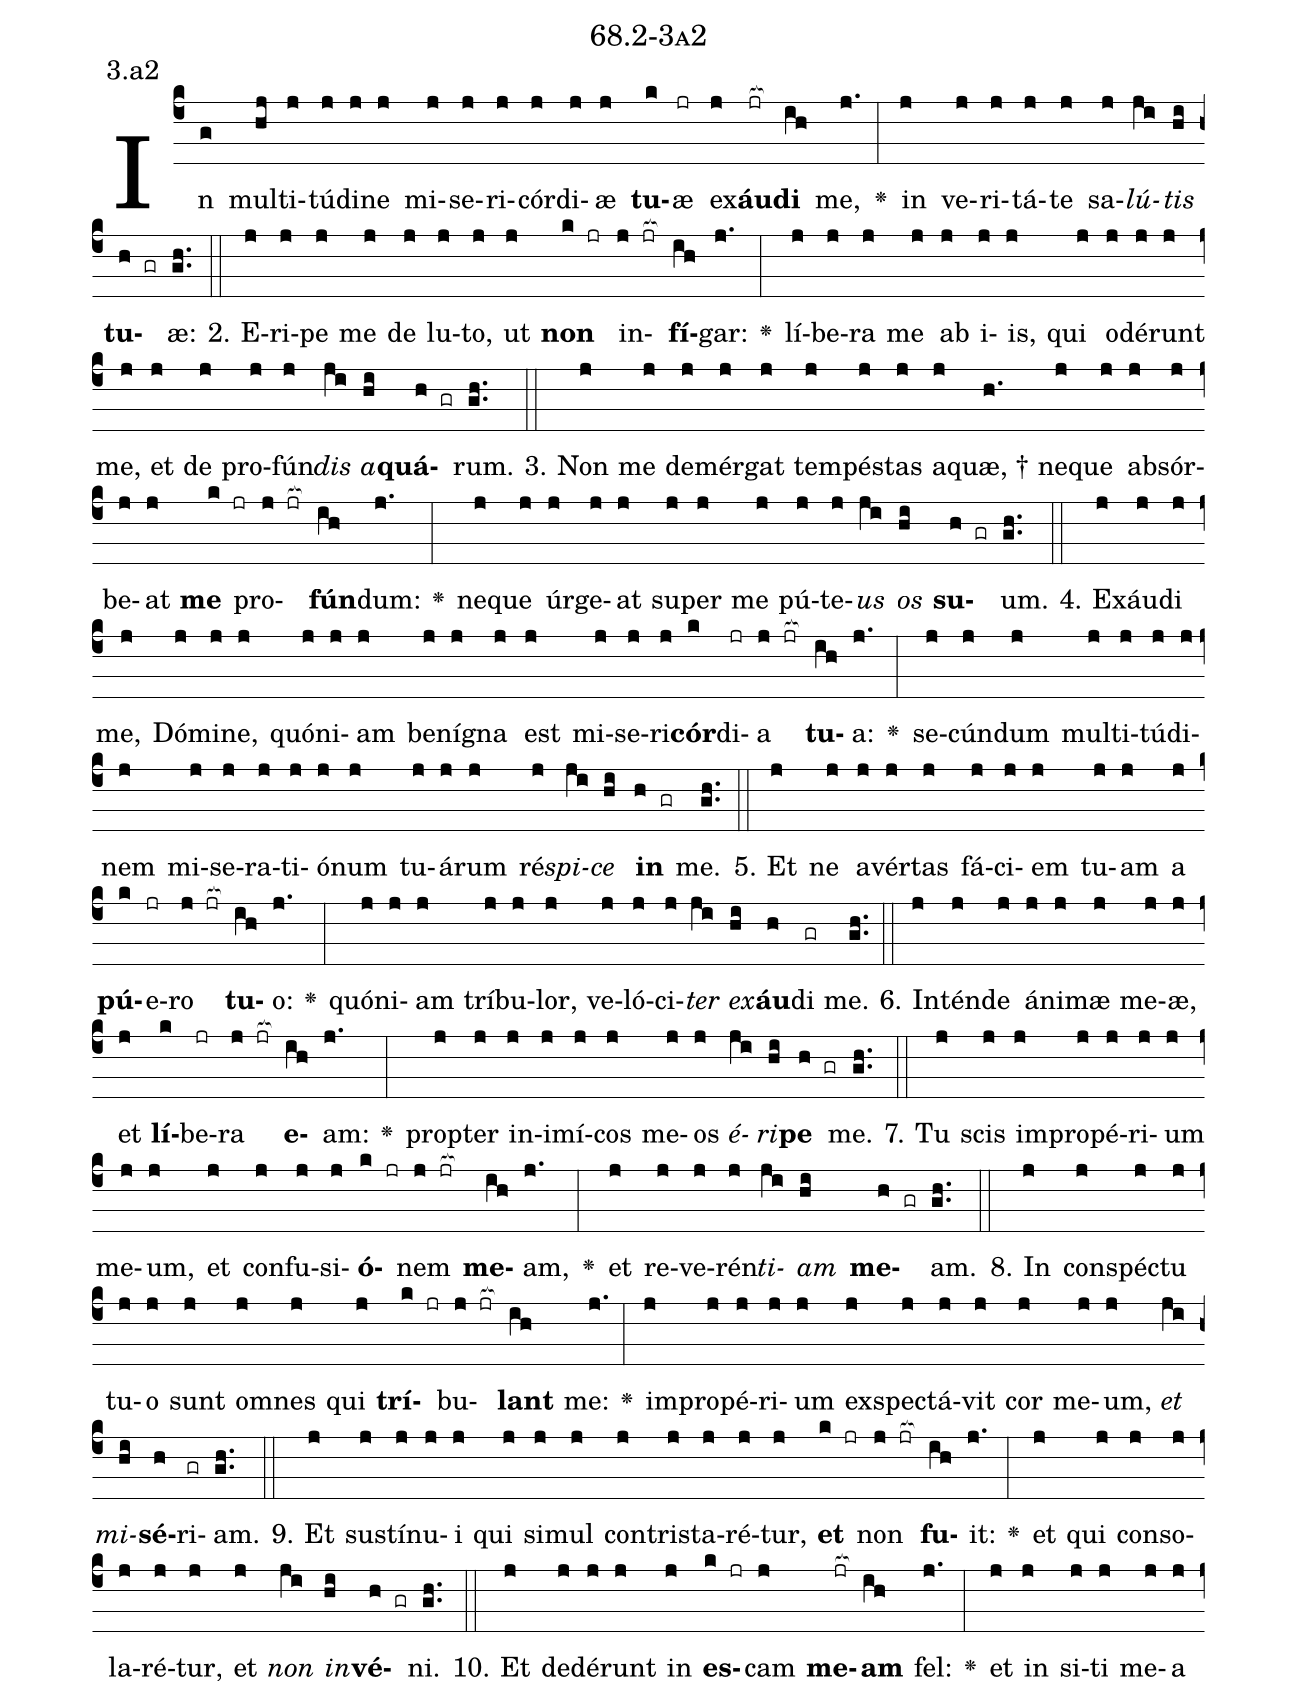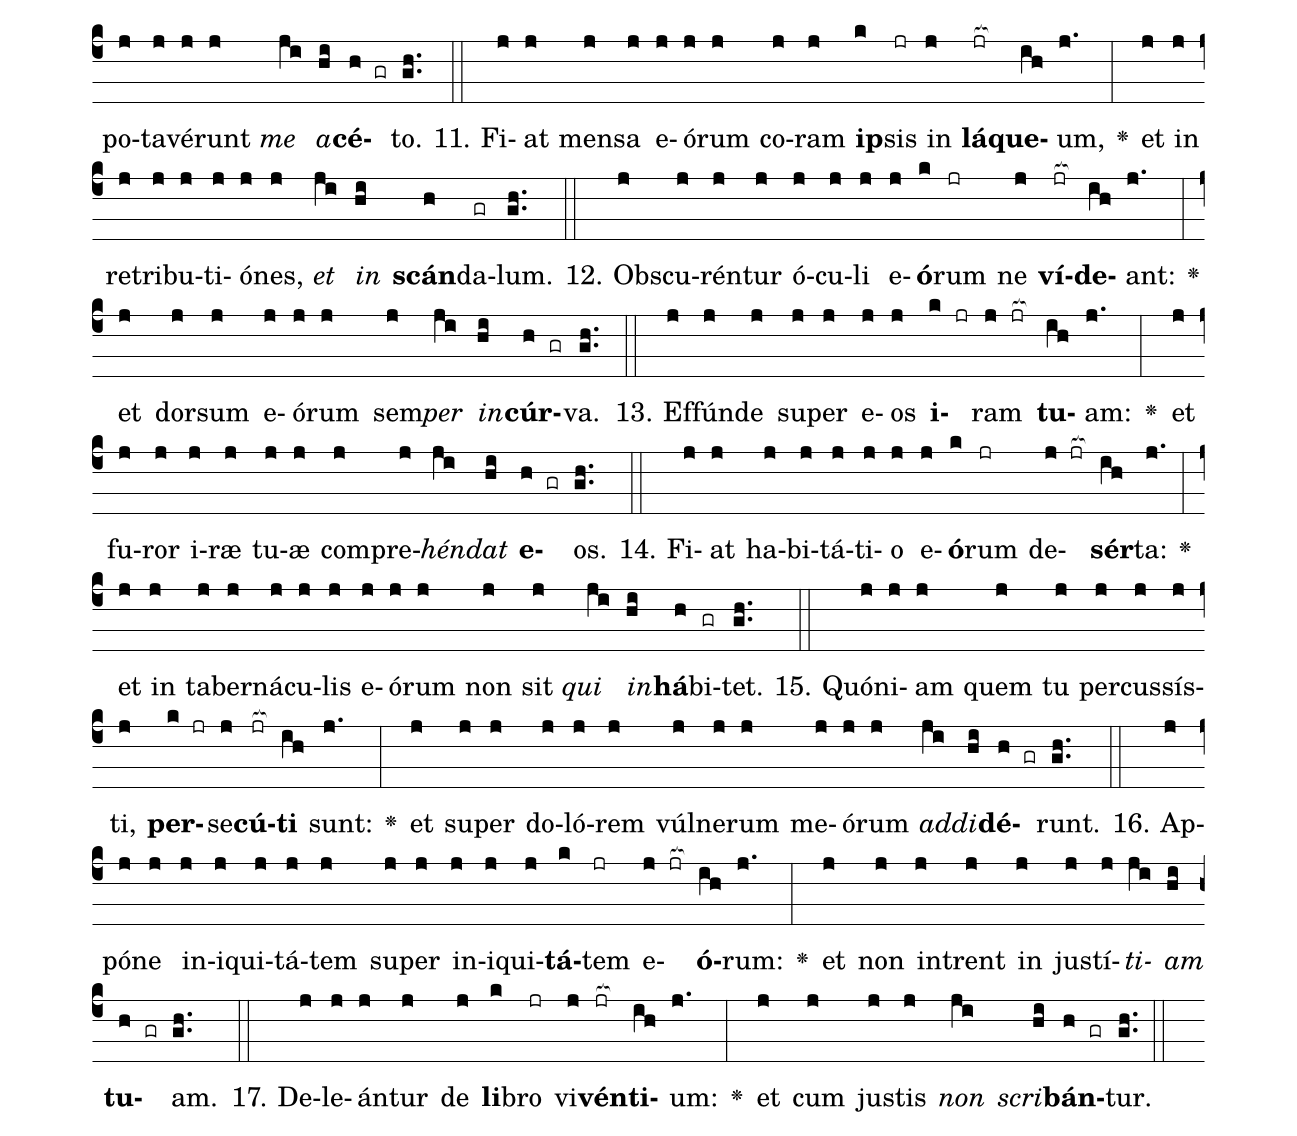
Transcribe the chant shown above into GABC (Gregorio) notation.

name: 68.2-3a2;
annotation: 3.a2;
%%
(c4)In(g) mul(hj)ti(j)tú(j)di(j)ne(j) mi(j)se(j)ri(j)cór(j)di(j)æ(j) <b>tu</b>(k)æ(jr) ex(j)<b>áu</b>(jr[ocb:1{])<b>di</b>(ih[ocb:0}]) me,(j.) <v>\greheightstar</v>(:) in(j) ve(j)ri(j)tá(j)te(j) sa(j)<i>lú</i>(ji)<i>tis</i>(hi) <b>tu</b>(h gr)æ:(gh..) (::)
2. E(j)ri(j)pe(j) me(j) de(j) lu(j)to,(j) ut(j) <b>non</b>(k jr) in(j jr[ocb:1{])<b>fí</b>(ih[ocb:0}])gar:(j.) <v>\greheightstar</v>(:) lí(j)be(j)ra(j) me(j) ab(j) i(j)is,(j) qui(j) o(j)dé(j)runt(j) me,(j) et(j) de(j) pro(j)fún(j)<i>dis</i>(ji) <i>a</i>(hi)<b>quá</b>(h gr)rum.(gh..) (::)
3. Non(j) me(j) de(j)mér(j)gat(j) tem(j)pés(j)tas(j) a(j)quæ, †(h.) ne(j)que(j) ab(j)sór(j)be(j)at(j) <b>me</b>(k jr) pro(j jr[ocb:1{])<b>fún</b>(ih[ocb:0}])dum:(j.) <v>\greheightstar</v>(:) ne(j)que(j) úr(j)ge(j)at(j) su(j)per(j) me(j) pú(j)te(j)<i>us</i>(ji) <i>os</i>(hi) <b>su</b>(h gr)um.(gh..) (::)
4. Ex(j)áu(j)di(j) me,(j) Dó(j)mi(j)ne,(j) quón(j)i(j)am(j) be(j)ní(j)gna(j) est(j) mi(j)se(j)ri(j)<b>cór</b>(k)di(jr)a(j jr[ocb:1{]) <b>tu</b>(ih[ocb:0}])a:(j.) <v>\greheightstar</v>(:) se(j)cún(j)dum(j) mul(j)ti(j)tú(j)di(j)nem(j) mi(j)se(j)ra(j)ti(j)ó(j)num(j) tu(j)á(j)rum(j) ré(j)<i>spi</i>(ji)<i>ce</i>(hi) <b>in</b>(h gr) me.(gh..) (::)
5. Et(j) ne(j) a(j)vér(j)tas(j) fá(j)ci(j)em(j) tu(j)am(j) a(j) <b>pú</b>(k)e(jr)ro(j jr[ocb:1{]) <b>tu</b>(ih[ocb:0}])o:(j.) <v>\greheightstar</v>(:) quón(j)i(j)am(j) trí(j)bu(j)lor,(j) ve(j)ló(j)ci(j)<i>ter</i>(ji) <i>ex</i>(hi)<b>áu</b>(h)di(gr) me.(gh..) (::)
6. In(j)tén(j)de(j) á(j)ni(j)mæ(j) me(j)æ,(j) et(j) <b>lí</b>(k)be(jr)ra(j jr[ocb:1{]) <b>e</b>(ih[ocb:0}])am:(j.) <v>\greheightstar</v>(:) prop(j)ter(j) in(j)i(j)mí(j)cos(j) me(j)os(j) <i>é</i>(ji)<i>ri</i>(hi)<b>pe</b>(h gr) me.(gh..) (::)
7. Tu(j) scis(j) im(j)pro(j)pé(j)ri(j)um(j) me(j)um,(j) et(j) con(j)fu(j)si(j)<b>ó</b>(k jr)nem(j jr[ocb:1{]) <b>me</b>(ih[ocb:0}])am,(j.) <v>\greheightstar</v>(:) et(j) re(j)ve(j)rén(j)<i>ti</i>(ji)<i>am</i>(hi) <b>me</b>(h gr)am.(gh..) (::)
8. In(j) con(j)spéc(j)tu(j) tu(j)o(j) sunt(j) om(j)nes(j) qui(j) <b>trí</b>(k jr)bu(j jr[ocb:1{])<b>lant</b>(ih[ocb:0}]) me:(j.) <v>\greheightstar</v>(:) im(j)pro(j)pé(j)ri(j)um(j) ex(j)spec(j)tá(j)vit(j) cor(j) me(j)um,(j) <i>et</i>(ji) <i>mi</i>(hi)<b>sé</b>(h)ri(gr)am.(gh..) (::)
9. Et(j) sus(j)tí(j)nu(j)i(j) qui(j) si(j)mul(j) con(j)tris(j)ta(j)ré(j)tur,(j) <b>et</b>(k jr) non(j jr[ocb:1{]) <b>fu</b>(ih[ocb:0}])it:(j.) <v>\greheightstar</v>(:) et(j) qui(j) con(j)so(j)la(j)ré(j)tur,(j) et(j) <i>non</i>(ji) <i>in</i>(hi)<b>vé</b>(h gr)ni.(gh..) (::)
10. Et(j) de(j)dé(j)runt(j) in(j) <b>es</b>(k jr)cam(j) <b>me</b>(jr[ocb:1{])<b>am</b>(ih[ocb:0}]) fel:(j.) <v>\greheightstar</v>(:) et(j) in(j) si(j)ti(j) me(j)a(j) po(j)ta(j)vé(j)runt(j) <i>me</i>(ji) <i>a</i>(hi)<b>cé</b>(h gr)to.(gh..) (::)
11. Fi(j)at(j) men(j)sa(j) e(j)ó(j)rum(j) co(j)ram(j) <b>ip</b>(k)sis(jr) in(j) <b>lá</b>(jr[ocb:1{])<b>que</b>(ih[ocb:0}])um,(j.) <v>\greheightstar</v>(:) et(j) in(j) re(j)tri(j)bu(j)ti(j)ó(j)nes,(j) <i>et</i>(ji) <i>in</i>(hi) <b>scán</b>(h)da(gr)lum.(gh..) (::)
12. Obs(j)cu(j)rén(j)tur(j) ó(j)cu(j)li(j) e(j)<b>ó</b>(k)rum(jr) ne(j) <b>ví</b>(jr[ocb:1{])<b>de</b>(ih[ocb:0}])ant:(j.) <v>\greheightstar</v>(:) et(j) dor(j)sum(j) e(j)ó(j)rum(j) sem(j)<i>per</i>(ji) <i>in</i>(hi)<b>cúr</b>(h gr)va.(gh..) (::)
13. Ef(j)fún(j)de(j) su(j)per(j) e(j)os(j) <b>i</b>(k jr)ram(j jr[ocb:1{]) <b>tu</b>(ih[ocb:0}])am:(j.) <v>\greheightstar</v>(:) et(j) fu(j)ror(j) i(j)ræ(j) tu(j)æ(j) com(j)pre(j)<i>hén</i>(ji)<i>dat</i>(hi) <b>e</b>(h gr)os.(gh..) (::)
14. Fi(j)at(j) ha(j)bi(j)tá(j)ti(j)o(j) e(j)<b>ó</b>(k)rum(jr) de(j jr[ocb:1{])<b>sér</b>(ih[ocb:0}])ta:(j.) <v>\greheightstar</v>(:) et(j) in(j) ta(j)ber(j)ná(j)cu(j)lis(j) e(j)ó(j)rum(j) non(j) sit(j) <i>qui</i>(ji) <i>in</i>(hi)<b>há</b>(h)bi(gr)tet.(gh..) (::)
15. Quón(j)i(j)am(j) quem(j) tu(j) per(j)cus(j)sís(j)ti,(j) <b>per</b>(k jr)se(j)<b>cú</b>(jr[ocb:1{])<b>ti</b>(ih[ocb:0}]) sunt:(j.) <v>\greheightstar</v>(:) et(j) su(j)per(j) do(j)ló(j)rem(j) vúl(j)ne(j)rum(j) me(j)ó(j)rum(j) <i>ad</i>(ji)<i>di</i>(hi)<b>dé</b>(h gr)runt.(gh..) (::)
16. Ap(j)pó(j)ne(j) in(j)i(j)qui(j)tá(j)tem(j) su(j)per(j) in(j)i(j)qui(j)<b>tá</b>(k)tem(jr) e(j jr[ocb:1{])<b>ó</b>(ih[ocb:0}])rum:(j.) <v>\greheightstar</v>(:) et(j) non(j) in(j)trent(j) in(j) jus(j)tí(j)<i>ti</i>(ji)<i>am</i>(hi) <b>tu</b>(h gr)am.(gh..) (::)
17. De(j)le(j)án(j)tur(j) de(j) <b>li</b>(k)bro(jr) vi(j)<b>vén</b>(jr[ocb:1{])<b>ti</b>(ih[ocb:0}])um:(j.) <v>\greheightstar</v>(:) et(j) cum(j) jus(j)tis(j) <i>non</i>(ji) <i>scri</i>(hi)<b>bán</b>(h gr)tur.(gh..) (::)
